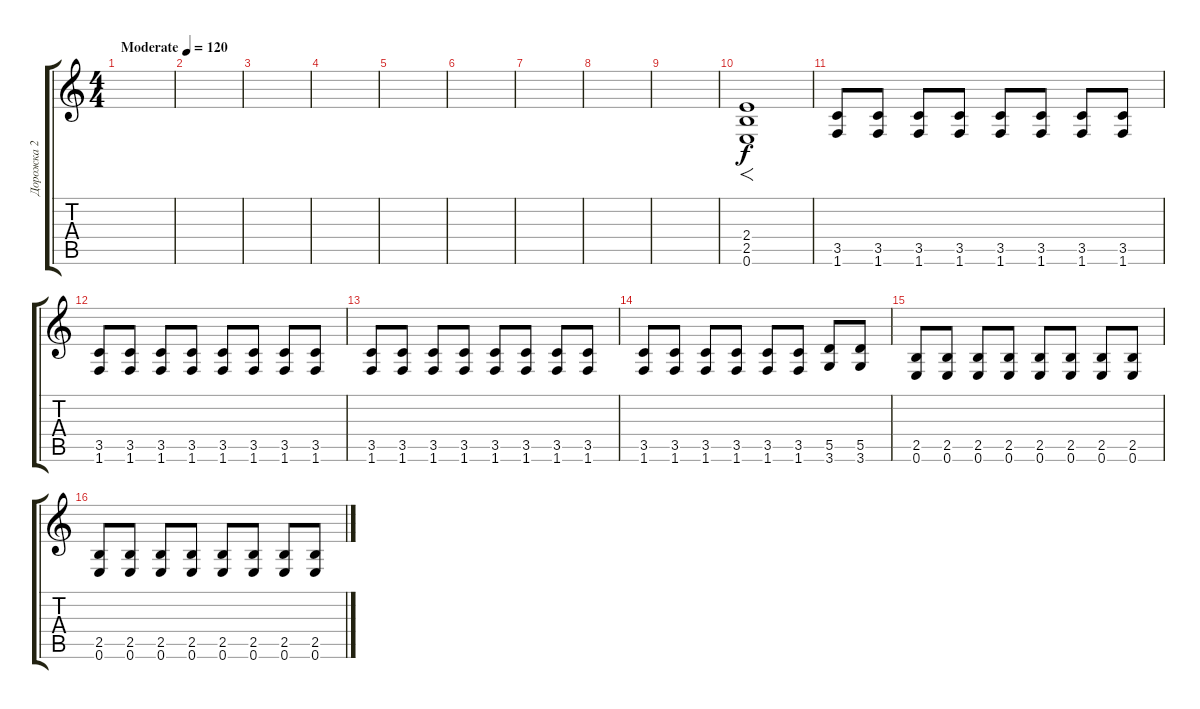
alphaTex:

\track ("Дорожка 2" "Дорожка 2") {instrument overdrivenguitar}
\staff {score tabs}
\tuning (E4 B3 G3 D3 A2 E2) {hide}
\ts (4 4)
\tempo (120 "Moderate")
\clef g2
\ks c
|
|
|
|
|
|
|
|
|
(2.4 2.5 0.6).1{f} |
(3.5 1.6).8 (3.5 1.6).8 (3.5 1.6).8 (3.5 1.6).8 (3.5 1.6).8 (3.5 1.6).8 (3.5 1.6).8 (3.5 1.6).8 |
(3.5 1.6).8 (3.5 1.6).8 (3.5 1.6).8 (3.5 1.6).8 (3.5 1.6).8 (3.5 1.6).8 (3.5 1.6).8 (3.5 1.6).8 |
(3.5 1.6).8 (3.5 1.6).8 (3.5 1.6).8 (3.5 1.6).8 (3.5 1.6).8 (3.5 1.6).8 (3.5 1.6).8 (3.5 1.6).8 |
(3.5 1.6).8 (3.5 1.6).8 (3.5 1.6).8 (3.5 1.6).8 (3.5 1.6).8 (3.5 1.6).8 (5.5 3.6).8 (5.5 3.6).8 |
(2.5 0.6).8 (2.5 0.6).8 (2.5 0.6).8 (2.5 0.6).8 (2.5 0.6).8 (2.5 0.6).8 (2.5 0.6).8 (2.5 0.6).8 |
(2.5 0.6).8 (2.5 0.6).8 (2.5 0.6).8 (2.5 0.6).8 (2.5 0.6).8 (2.5 0.6).8 (2.5 0.6).8 (2.5 0.6).8
